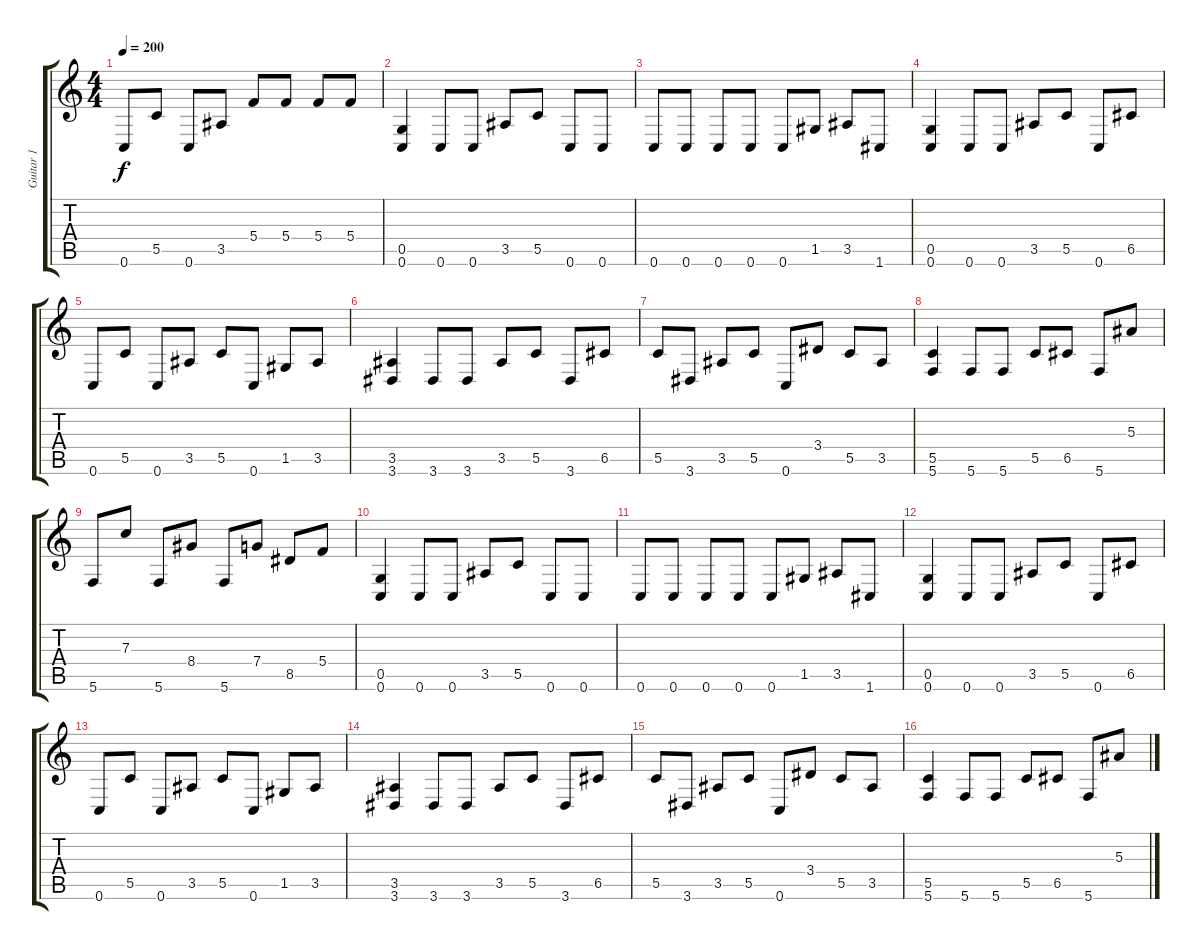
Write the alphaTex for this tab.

\track ("Guitar 1" "Guitar 1") {instrument distortionguitar}
\staff {score tabs}
\tuning (D4 A3 F3 C3 G2 C2) {hide}
\ts (4 4)
\tempo 200
\clef g2
\ks c
0.6.8{dy f} 5.5.8 0.6.8 3.5.8 5.4.8 5.4.8 5.4.8 5.4.8 |
(0.5 0.6).4 0.6.8 0.6.8 3.5.8 5.5.8 0.6.8 0.6.8 |
0.6.8 0.6.8 0.6.8 0.6.8 0.6.8 1.5.8 3.5.8 1.6.8 |
(0.5 0.6).4 0.6.8 0.6.8 3.5.8 5.5.8 0.6.8 6.5.8 |
0.6.8 5.5.8 0.6.8 3.5.8 5.5.8 0.6.8 1.5.8 3.5.8 |
(3.5 3.6).4 3.6.8 3.6.8 3.5.8 5.5.8 3.6.8 6.5.8 |
5.5.8 3.6.8 3.5.8 5.5.8 0.6.8 3.4.8 5.5.8 3.5.8 |
(5.5 5.6).4 5.6.8 5.6.8 5.5.8 6.5.8 5.6.8 5.3.8 |
5.6.8 7.3.8 5.6.8 8.4.8 5.6.8 7.4.8 8.5.8 5.4.8 |
(0.5 0.6).4 0.6.8 0.6.8 3.5.8 5.5.8 0.6.8 0.6.8 |
0.6.8 0.6.8 0.6.8 0.6.8 0.6.8 1.5.8 3.5.8 1.6.8 |
(0.5 0.6).4 0.6.8 0.6.8 3.5.8 5.5.8 0.6.8 6.5.8 |
0.6.8 5.5.8 0.6.8 3.5.8 5.5.8 0.6.8 1.5.8 3.5.8 |
(3.5 3.6).4 3.6.8 3.6.8 3.5.8 5.5.8 3.6.8 6.5.8 |
5.5.8 3.6.8 3.5.8 5.5.8 0.6.8 3.4.8 5.5.8 3.5.8 |
(5.5 5.6).4 5.6.8 5.6.8 5.5.8 6.5.8 5.6.8 5.3.8
